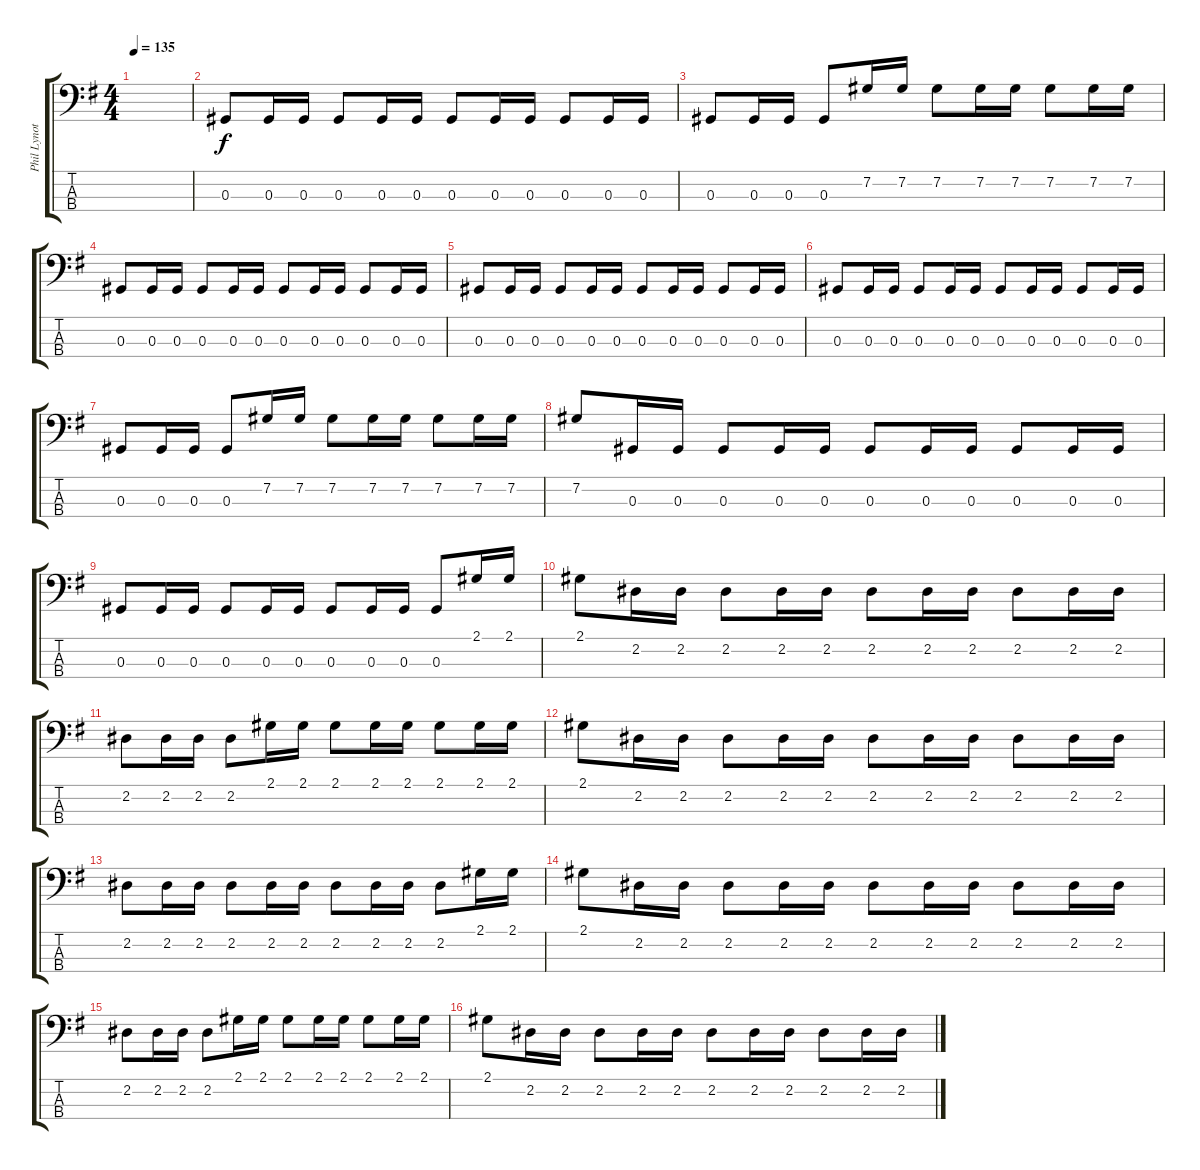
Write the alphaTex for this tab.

\track ("Phil Lynott" "Phil Lynot") {instrument electricbasspick}
\staff {score tabs}
\tuning (Gb2 Db2 Ab1 Eb1) {hide}
\ts (4 4)
\tempo 135
\clef f4
\ks eminor
|
0.3.8 0.3.16 0.3.16 0.3.8 0.3.16 0.3.16 0.3.8 0.3.16 0.3.16 0.3.8 0.3.16 0.3.16 |
0.3.8 0.3.16 0.3.16 0.3.8 7.2.16 7.2.16 7.2.8 7.2.16 7.2.16 7.2.8 7.2.16 7.2.16 |
0.3.8 0.3.16 0.3.16 0.3.8 0.3.16 0.3.16 0.3.8 0.3.16 0.3.16 0.3.8 0.3.16 0.3.16 |
0.3.8 0.3.16 0.3.16 0.3.8 0.3.16 0.3.16 0.3.8 0.3.16 0.3.16 0.3.8 0.3.16 0.3.16 |
0.3.8 0.3.16 0.3.16 0.3.8 0.3.16 0.3.16 0.3.8 0.3.16 0.3.16 0.3.8 0.3.16 0.3.16 |
0.3.8 0.3.16 0.3.16 0.3.8 7.2.16 7.2.16 7.2.8 7.2.16 7.2.16 7.2.8 7.2.16 7.2.16 |
7.2.8 0.3.16 0.3.16 0.3.8 0.3.16 0.3.16 0.3.8 0.3.16 0.3.16 0.3.8 0.3.16 0.3.16 |
0.3.8 0.3.16 0.3.16 0.3.8 0.3.16 0.3.16 0.3.8 0.3.16 0.3.16 0.3.8 2.1.16 2.1.16 |
2.1.8 2.2.16 2.2.16 2.2.8 2.2.16 2.2.16 2.2.8 2.2.16 2.2.16 2.2.8 2.2.16 2.2.16 |
2.2.8 2.2.16 2.2.16 2.2.8 2.1.16 2.1.16 2.1.8 2.1.16 2.1.16 2.1.8 2.1.16 2.1.16 |
2.1.8 2.2.16 2.2.16 2.2.8 2.2.16 2.2.16 2.2.8 2.2.16 2.2.16 2.2.8 2.2.16 2.2.16 |
2.2.8 2.2.16 2.2.16 2.2.8 2.2.16 2.2.16 2.2.8 2.2.16 2.2.16 2.2.8 2.1.16 2.1.16 |
2.1.8 2.2.16 2.2.16 2.2.8 2.2.16 2.2.16 2.2.8 2.2.16 2.2.16 2.2.8 2.2.16 2.2.16 |
2.2.8 2.2.16 2.2.16 2.2.8 2.1.16 2.1.16 2.1.8 2.1.16 2.1.16 2.1.8 2.1.16 2.1.16 |
2.1.8 2.2.16 2.2.16 2.2.8 2.2.16 2.2.16 2.2.8 2.2.16 2.2.16 2.2.8 2.2.16 2.2.16
